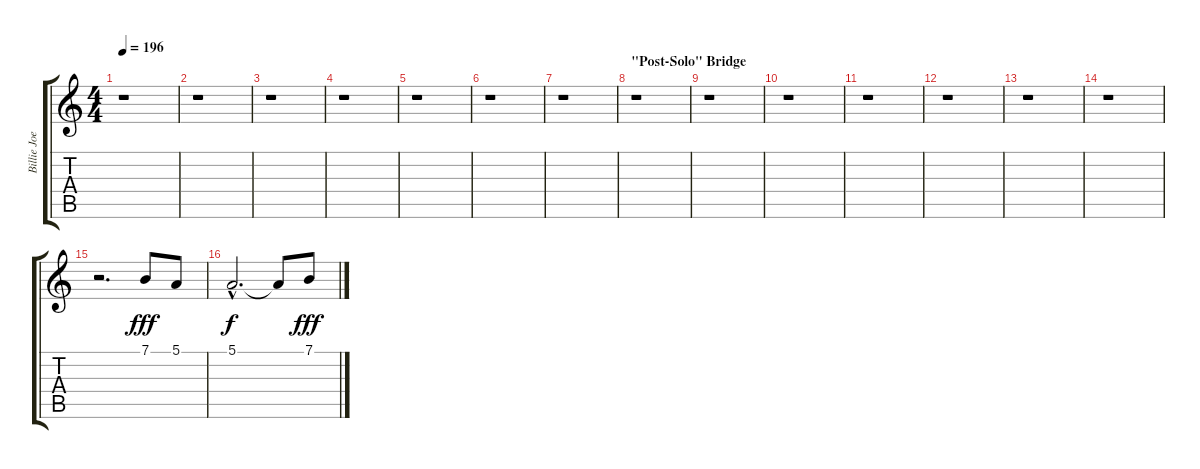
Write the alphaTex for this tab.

\track ("Billie Joe Armstrong (Voice)" "Billie Joe") {instrument lead6voice}
\staff {score tabs}
\tuning (E4 B3 G3 D3 A2 E2) {hide}
\ts (4 4)
\tempo 196
\clef g2
\ks c
r.1{dy f} |
r.1 |
r.1 |
r.1 |
r.1 |
r.1 |
r.1 |
\section ("" "\"Post-Solo\" Bridge")
r.1 |
r.1 |
r.1 |
r.1 |
r.1 |
r.1 |
r.1 |
r.2{d} 7.1.8{dy fff} 5.1.8 |
5.1{hac}.2{d dy f} 5.1{t}.8 7.1.8{dy fff}
